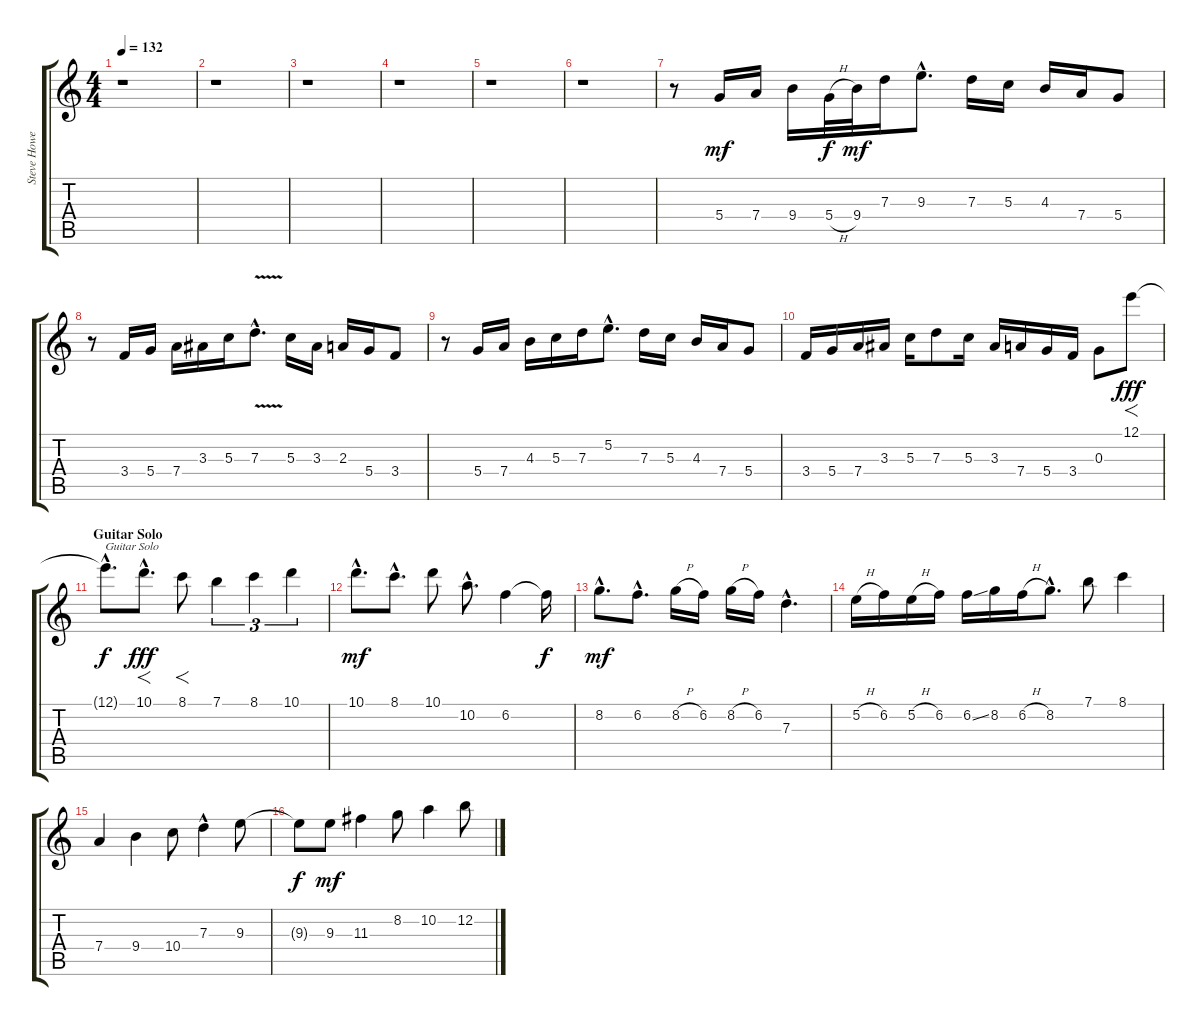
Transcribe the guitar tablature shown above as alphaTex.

\track ("Steve Howe 4" "Steve Howe") {instrument distortionguitar}
\staff {score tabs}
\tuning (E4 B3 G3 D3 A2 E2) {hide}
\ts (4 4)
\tempo 132
\clef g2
\ks c
r.1{dy mf} |
r.1 |
r.1 |
r.1 |
r.1 |
r.1 |
r.8 5.4.16 7.4.16 9.4.16 5.4{h}.32{dy f} 9.4.32{dy mf} 7.3.16 9.3{hac}.8{d} 7.3.16 5.3.16 4.3.16 7.4.16 5.4.8 |
r.8 3.4.16 5.4.16 7.4.16 3.3.16 5.3.16 7.3{v hac}.8{d} 5.3.16 3.3.16 2.3.16 5.4.16 3.4.8 |
r.8 5.4.16 7.4.16 4.3.16 5.3.16 7.3.16 5.2{hac}.8{d} 7.3.16 5.3.16 4.3.16 7.4.16 5.4.8 |
3.4.16 5.4.16 7.4.16 3.3.16 5.3.16 7.3.8 5.3.16 3.3.16 7.4.16 5.4.16 3.4.16 0.3.8 12.1.8{f dy fff} |
\section ("" "Guitar Solo")
12.1{hac t}.8{d txt "Guitar Solo" dy f volume 14} 10.1{hac}.8{f d dy fff} 8.1.8{f} 7.1.4{tu (3 2)} 8.1.4{tu (3 2)} 10.1.4{tu (3 2)} |
10.1{hac}.8{d dy mf} 8.1{hac}.8{d} 10.1.8 10.2{hac}.8{d} 6.2.4 6.2{t}.16{dy f} |
8.2{hac}.8{d dy mf} 6.2{hac}.8{d} 8.2{h}.16 6.2.16 8.2{h}.16 6.2.16 7.3{hac}.4{d} |
5.2{h}.16 6.2.16 5.2{h}.16 6.2.16 6.2{ss}.16 8.2.16 6.2{h}.16 8.2{hac}.8{d} 7.1.8 8.1.4 |
7.4.4 9.4.4 10.4.8 7.3{hac}.4 9.3.8 |
9.3{t}.8{dy f} 9.3.8{dy mf} 11.3.4 8.2.8 10.2.4 12.2.8
